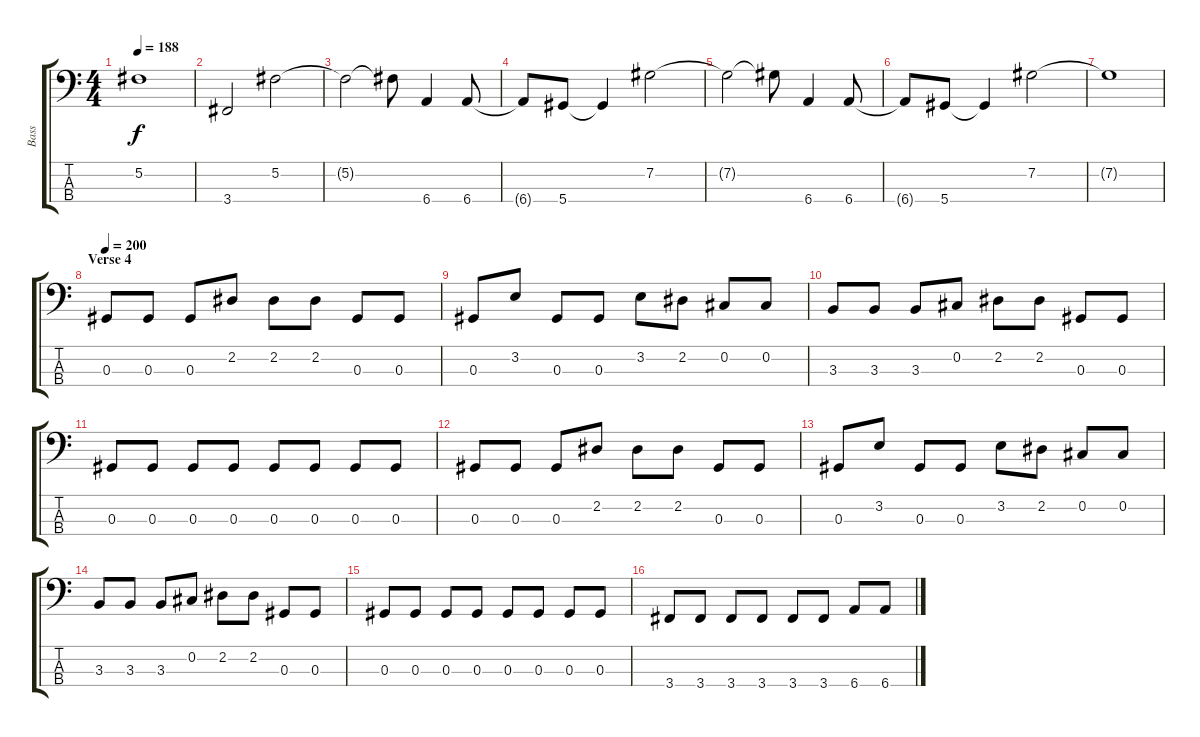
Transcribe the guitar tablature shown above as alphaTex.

\track ("Bass" "Bass") {instrument electricbasspick}
\staff {score tabs}
\tuning (Gb2 Db2 Ab1 Eb1) {hide}
\ts (4 4)
\tempo 188
\clef f4
\ks c
5.2{t}.1{dy f} |
3.4.2 5.2.2 |
5.2{t}.2 5.2{t}.8 6.4.4 6.4.8 |
6.4{t}.8 5.4.8 5.4{t}.4 7.2.2 |
7.2{t}.2 7.2{t}.8 6.4.4 6.4.8 |
6.4{t}.8 5.4.8 5.4{t}.4 7.2.2 |
7.2{t}.1 |
\section ("" "Verse 4")
\tempo 200
0.3.8 0.3.8 0.3.8 2.2.8 2.2.8 2.2.8 0.3.8 0.3.8 |
0.3.8 3.2.8 0.3.8 0.3.8 3.2.8 2.2.8 0.2.8 0.2.8 |
3.3.8 3.3.8 3.3.8 0.2.8 2.2.8 2.2.8 0.3.8 0.3.8 |
0.3.8 0.3.8 0.3.8 0.3.8 0.3.8 0.3.8 0.3.8 0.3.8 |
0.3.8 0.3.8 0.3.8 2.2.8 2.2.8 2.2.8 0.3.8 0.3.8 |
0.3.8 3.2.8 0.3.8 0.3.8 3.2.8 2.2.8 0.2.8 0.2.8 |
3.3.8 3.3.8 3.3.8 0.2.8 2.2.8 2.2.8 0.3.8 0.3.8 |
0.3.8 0.3.8 0.3.8 0.3.8 0.3.8 0.3.8 0.3.8 0.3.8 |
3.4.8 3.4.8 3.4.8 3.4.8 3.4.8 3.4.8 6.4.8 6.4.8
